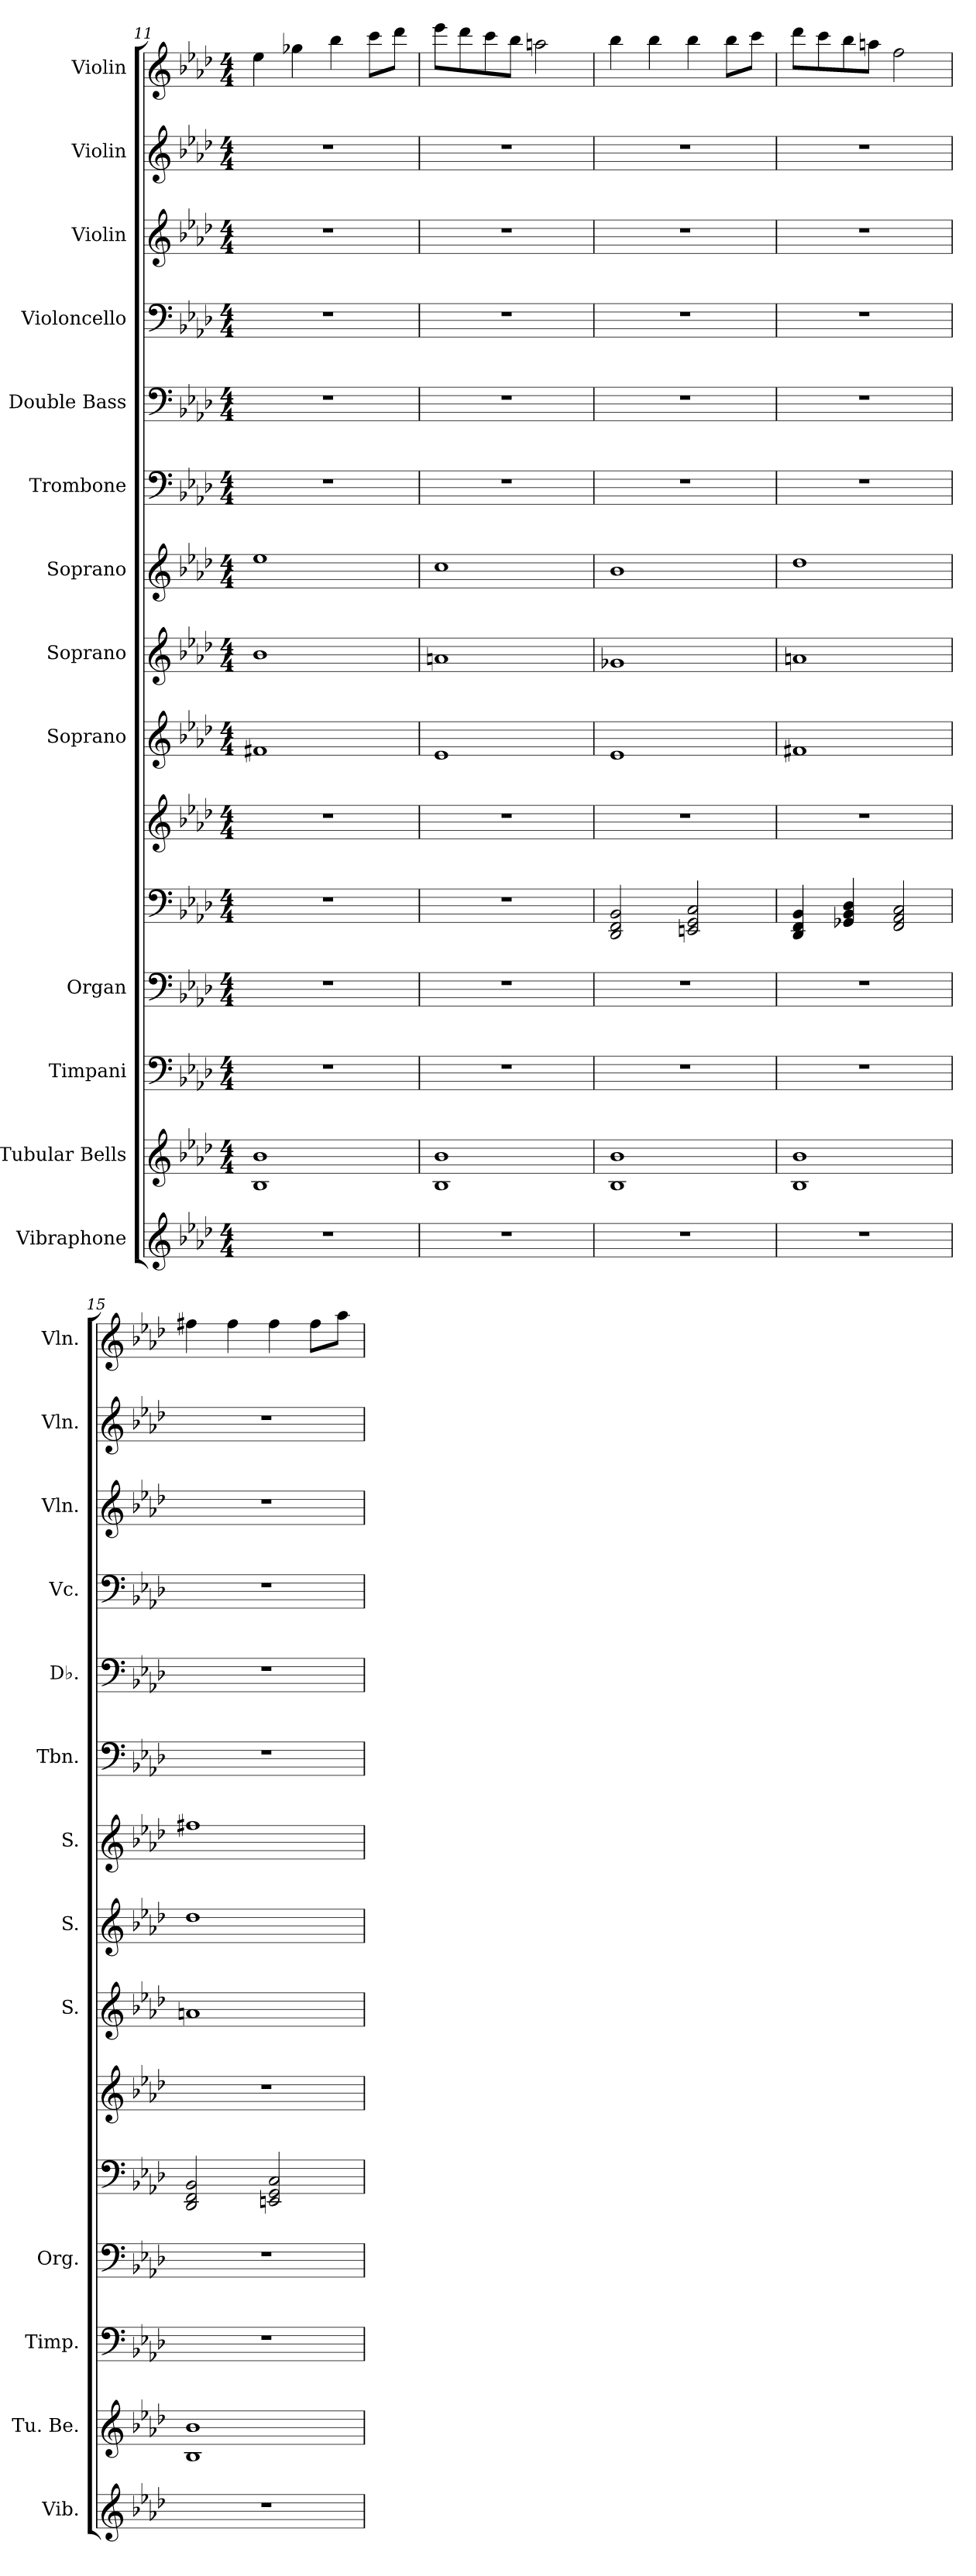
**kern	**kern	**kern	**kern	**kern	**kern	**kern	**kern	**kern	**kern	**kern	**kern	**kern	**kern	**kern
*part13	*part12	*part11	*part10	*part10	*part10	*part9	*part8	*part7	*part6	*part5	*part4	*part3	*part2	*part1
*staff15	*staff14	*staff13	*staff12	*staff11	*staff10	*staff9	*staff8	*staff7	*staff6	*staff5	*staff4	*staff3	*staff2	*staff1
*I"Vibraphone	*I"Tubular Bells	*I"Timpani	*I"Organ	*	*	*I"Soprano	*I"Soprano	*I"Soprano	*I"Trombone	*I"Double Bass	*I"Violoncello	*I"Violin	*I"Violin	*I"Violin
*I'Vib.	*I'Tu. Be.	*I'Timp.	*I'Org.	*	*	*I'S.	*I'S.	*I'S.	*I'Tbn.	*I'Db.	*I'Vc.	*I'Vln.	*I'Vln.	*I'Vln.
*clefG2	*clefG2	*clefF4	*clefF4	*clefF4	*clefG2	*clefG2	*clefG2	*clefG2	*clefF4	*clefF4	*clefF4	*clefG2	*clefG2	*clefG2
*	*	*	*	*	*	*	*	*	*	*ITrd7c12	*	*	*	*
*k[b-e-a-d-]	*k[b-e-a-d-]	*k[b-e-a-d-]	*k[b-e-a-d-]	*k[b-e-a-d-]	*k[b-e-a-d-]	*k[b-e-a-d-]	*k[b-e-a-d-]	*k[b-e-a-d-]	*k[b-e-a-d-]	*k[b-e-a-d-]	*k[b-e-a-d-]	*k[b-e-a-d-]	*k[b-e-a-d-]	*k[b-e-a-d-]
*M4/4	*M4/4	*M4/4	*M4/4	*M4/4	*M4/4	*M4/4	*M4/4	*M4/4	*M4/4	*M4/4	*M4/4	*M4/4	*M4/4	*M4/4
=11	=11	=11	=11	=11	=11	=11	=11	=11	=11	=11	=11	=11	=11	=11
1r	1B- 1b-	1r	1r	1r	1r	1f#X	1b-	1ee-	1r	1r	1r	1r	1r	4ee-\
.	.	.	.	.	.	.	.	.	.	.	.	.	.	4gg-X\
.	.	.	.	.	.	.	.	.	.	.	.	.	.	4bb-\
.	.	.	.	.	.	.	.	.	.	.	.	.	.	8ccc\L
.	.	.	.	.	.	.	.	.	.	.	.	.	.	8ddd-\J
=12	=12	=12	=12	=12	=12	=12	=12	=12	=12	=12	=12	=12	=12	=12
1r	1B- 1b-	1r	1r	1r	1r	1e-	1an	1cc	1r	1r	1r	1r	1r	8eee-\L
.	.	.	.	.	.	.	.	.	.	.	.	.	.	8ddd-\
.	.	.	.	.	.	.	.	.	.	.	.	.	.	8ccc\
.	.	.	.	.	.	.	.	.	.	.	.	.	.	8bb-\J
.	.	.	.	.	.	.	.	.	.	.	.	.	.	2aan\
=13	=13	=13	=13	=13	=13	=13	=13	=13	=13	=13	=13	=13	=13	=13
1r	1B- 1b-	1r	1r	2DD-/ 2FF/ 2BB-/	1r	1e-	1g-X	1b-	1r	1r	1r	1r	1r	4bb-\
.	.	.	.	.	.	.	.	.	.	.	.	.	.	4bb-\
.	.	.	.	2EEn/ 2GG/ 2C/	.	.	.	.	.	.	.	.	.	4bb-\
.	.	.	.	.	.	.	.	.	.	.	.	.	.	8bb-\L
.	.	.	.	.	.	.	.	.	.	.	.	.	.	8ccc\J
=14	=14	=14	=14	=14	=14	=14	=14	=14	=14	=14	=14	=14	=14	=14
1r	1B- 1b-	1r	1r	4DD-/ 4FF/ 4BB-/	1r	1f#X	1an	1dd-	1r	1r	1r	1r	1r	8ddd-\L
.	.	.	.	.	.	.	.	.	.	.	.	.	.	8ccc\
.	.	.	.	4GG-X/ 4BB-/ 4D-/	.	.	.	.	.	.	.	.	.	8bb-\
.	.	.	.	.	.	.	.	.	.	.	.	.	.	8aan\J
.	.	.	.	2FF/ 2AA-/ 2C/	.	.	.	.	.	.	.	.	.	2ff\
=15	=15	=15	=15	=15	=15	=15	=15	=15	=15	=15	=15	=15	=15	=15
1r	1B- 1b-	1r	1r	2DD-/ 2FF/ 2BB-/	1r	1an	1dd-	1ff#X	1r	1r	1r	1r	1r	4ff#X\
.	.	.	.	.	.	.	.	.	.	.	.	.	.	4ff#\
.	.	.	.	2EEn/ 2GG/ 2C/	.	.	.	.	.	.	.	.	.	4ff#\
.	.	.	.	.	.	.	.	.	.	.	.	.	.	8ff#\L
.	.	.	.	.	.	.	.	.	.	.	.	.	.	8aa-\J
=	=	=	=	=	=	=	=	=	=	=	=	=	=	=
*-	*-	*-	*-	*-	*-	*-	*-	*-	*-	*-	*-	*-	*-	*-
